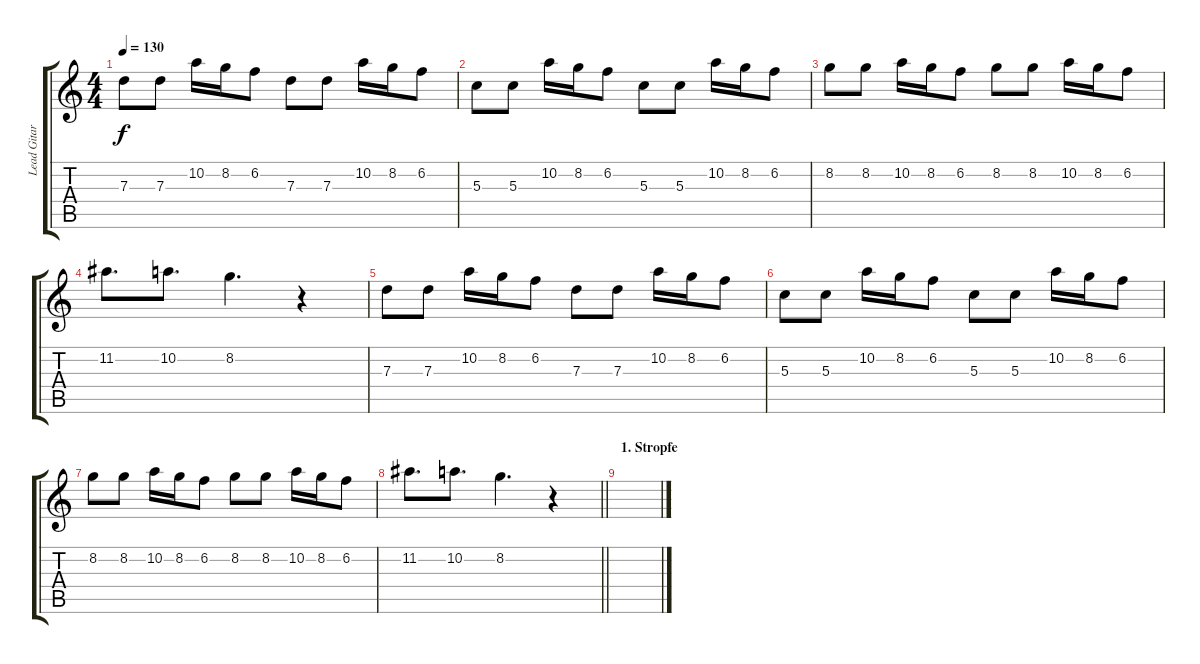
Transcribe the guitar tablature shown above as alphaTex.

\track ("Lead Gitarre" "Lead Gitar") {instrument distortionguitar}
\staff {score tabs}
\tuning (E4 B3 G3 D3 A2 D2) {hide}
\ts (4 4)
\tempo 130
\clef g2
\ks c
7.3.8{dy f} 7.3.8 10.2.16 8.2.16 6.2.8 7.3.8 7.3.8 10.2.16 8.2.16 6.2.8 |
5.3.8 5.3.8 10.2.16 8.2.16 6.2.8 5.3.8 5.3.8 10.2.16 8.2.16 6.2.8 |
8.2.8 8.2.8 10.2.16 8.2.16 6.2.8 8.2.8 8.2.8 10.2.16 8.2.16 6.2.8 |
11.2.8{d} 10.2.8{d} 8.2.4{d} r.4 |
7.3.8 7.3.8 10.2.16 8.2.16 6.2.8 7.3.8 7.3.8 10.2.16 8.2.16 6.2.8 |
5.3.8 5.3.8 10.2.16 8.2.16 6.2.8 5.3.8 5.3.8 10.2.16 8.2.16 6.2.8 |
8.2.8 8.2.8 10.2.16 8.2.16 6.2.8 8.2.8 8.2.8 10.2.16 8.2.16 6.2.8 |
\barLineRight lightlight
11.2.8{d} 10.2.8{d} 8.2.4{d} r.4 |
\section ("" "1. Stropfe")
